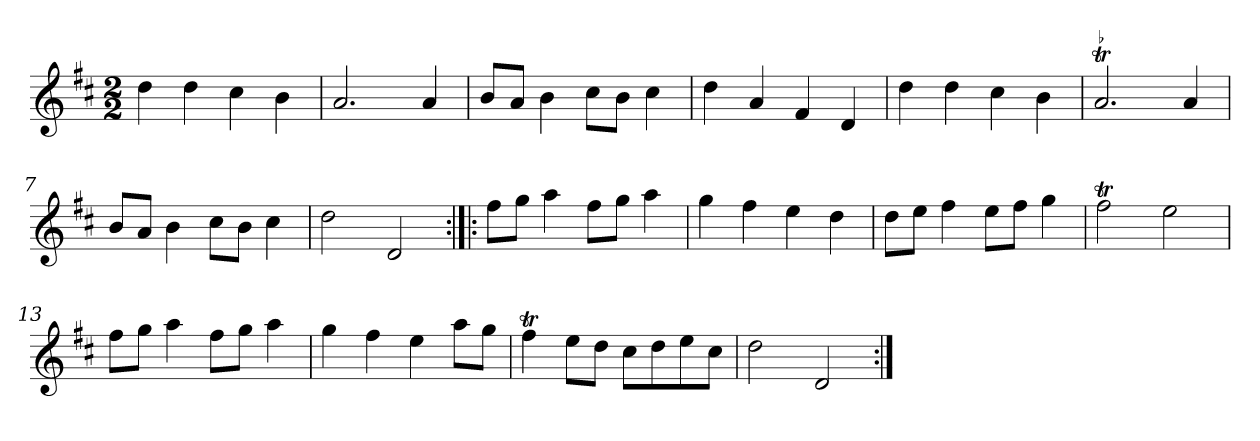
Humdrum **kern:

**kern
*part1
*staff1
*clefG2
*k[f#c#]
*D:
*M2/2
*MM120
=1
4dd
4dd
4cc#
4b
=2
2.a
4a
=3
8b/L
8a/J
4b
8cc#\L
8b\J
4cc#
=4
4dd
4a
4f#
4d
=5
4dd
4dd
4cc#
4b
=6
!LO:TR:acc=-
2.at
4a
=7
8b/L
8a/J
4b
8cc#\L
8b\J
4cc#
=8
2dd
2d
=9:|!|:
8ff#\L
8gg\J
4aa
8ff#\L
8gg\J
4aa
=10
4gg
4ff#
4ee
4dd
=11
8dd\L
8ee\J
4ff#
8ee\L
8ff#\J
4gg
=12
2ff#t
2ee
=13
8ff#\L
8gg\J
4aa
8ff#\L
8gg\J
4aa
=14
4gg
4ff#
4ee
8aa\L
8gg\J
=15
4ff#t
8ee\L
8dd\J
8cc#\L
8dd\
8ee\
8cc#\J
=16
2dd
2d
=:|!
*-
